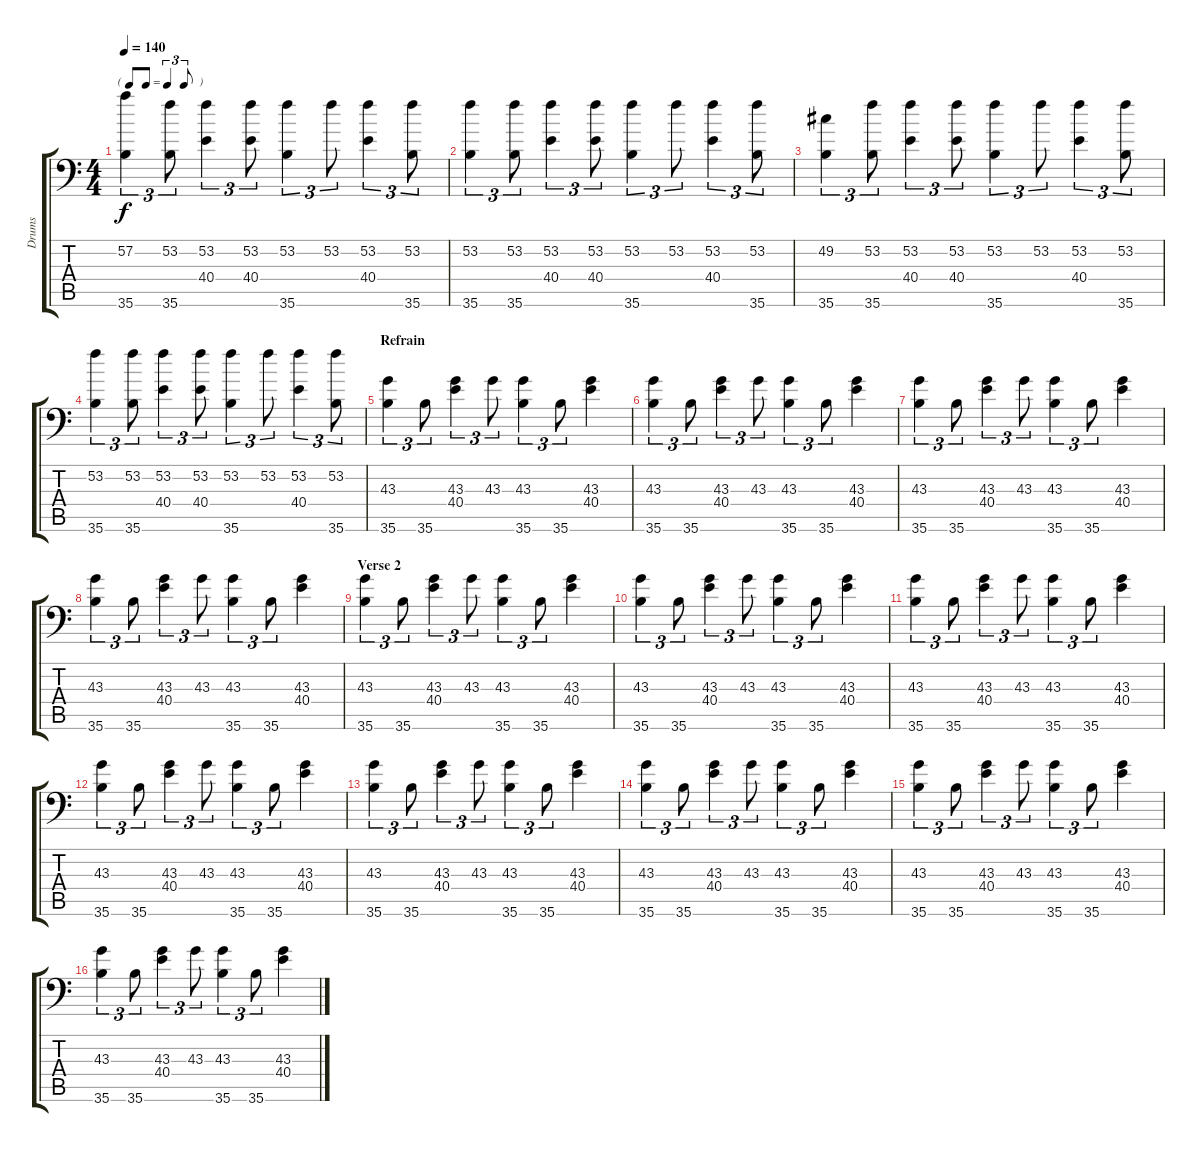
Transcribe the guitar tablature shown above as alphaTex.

\track ("Drums" "Drums") {instrument acousticgrandpiano}
\staff {score tabs}
\tuning (C-1 C-1 C-1 C-1 C-1 C-1) {hide}
\ts (4 4)
\tf triplet8th
\tempo 140
\clef f4
\ks c
(57.2 35.6).4{tu (3 2) dy f} (53.2 35.6).8{tu (3 2)} (53.2 40.4).4{tu (3 2)} (53.2 40.4).8{tu (3 2)} (53.2 35.6).4{tu (3 2)} 53.2.8{tu (3 2)} (53.2 40.4).4{tu (3 2)} (53.2 35.6).8{tu (3 2)} |
(53.2 35.6).4{tu (3 2)} (53.2 35.6).8{tu (3 2)} (53.2 40.4).4{tu (3 2)} (53.2 40.4).8{tu (3 2)} (53.2 35.6).4{tu (3 2)} 53.2.8{tu (3 2)} (53.2 40.4).4{tu (3 2)} (53.2 35.6).8{tu (3 2)} |
(49.2 35.6).4{tu (3 2)} (53.2 35.6).8{tu (3 2)} (53.2 40.4).4{tu (3 2)} (53.2 40.4).8{tu (3 2)} (53.2 35.6).4{tu (3 2)} 53.2.8{tu (3 2)} (53.2 40.4).4{tu (3 2)} (53.2 35.6).8{tu (3 2)} |
(53.2 35.6).4{tu (3 2)} (53.2 35.6).8{tu (3 2)} (53.2 40.4).4{tu (3 2)} (53.2 40.4).8{tu (3 2)} (53.2 35.6).4{tu (3 2)} 53.2.8{tu (3 2)} (53.2 40.4).4{tu (3 2)} (53.2 35.6).8{tu (3 2)} |
\section ("" "Refrain")
(43.3 35.6).4{tu (3 2)} 35.6.8{tu (3 2)} (43.3 40.4).4{tu (3 2)} 43.3.8{tu (3 2)} (43.3 35.6).4{tu (3 2)} 35.6.8{tu (3 2)} (43.3 40.4).4 |
(43.3 35.6).4{tu (3 2)} 35.6.8{tu (3 2)} (43.3 40.4).4{tu (3 2)} 43.3.8{tu (3 2)} (43.3 35.6).4{tu (3 2)} 35.6.8{tu (3 2)} (43.3 40.4).4 |
(43.3 35.6).4{tu (3 2)} 35.6.8{tu (3 2)} (43.3 40.4).4{tu (3 2)} 43.3.8{tu (3 2)} (43.3 35.6).4{tu (3 2)} 35.6.8{tu (3 2)} (43.3 40.4).4 |
(43.3 35.6).4{tu (3 2)} 35.6.8{tu (3 2)} (43.3 40.4).4{tu (3 2)} 43.3.8{tu (3 2)} (43.3 35.6).4{tu (3 2)} 35.6.8{tu (3 2)} (43.3 40.4).4 |
\section ("" "Verse 2")
(43.3 35.6).4{tu (3 2)} 35.6.8{tu (3 2)} (43.3 40.4).4{tu (3 2)} 43.3.8{tu (3 2)} (43.3 35.6).4{tu (3 2)} 35.6.8{tu (3 2)} (43.3 40.4).4 |
(43.3 35.6).4{tu (3 2)} 35.6.8{tu (3 2)} (43.3 40.4).4{tu (3 2)} 43.3.8{tu (3 2)} (43.3 35.6).4{tu (3 2)} 35.6.8{tu (3 2)} (43.3 40.4).4 |
(43.3 35.6).4{tu (3 2)} 35.6.8{tu (3 2)} (43.3 40.4).4{tu (3 2)} 43.3.8{tu (3 2)} (43.3 35.6).4{tu (3 2)} 35.6.8{tu (3 2)} (43.3 40.4).4 |
(43.3 35.6).4{tu (3 2)} 35.6.8{tu (3 2)} (43.3 40.4).4{tu (3 2)} 43.3.8{tu (3 2)} (43.3 35.6).4{tu (3 2)} 35.6.8{tu (3 2)} (43.3 40.4).4 |
(43.3 35.6).4{tu (3 2)} 35.6.8{tu (3 2)} (43.3 40.4).4{tu (3 2)} 43.3.8{tu (3 2)} (43.3 35.6).4{tu (3 2)} 35.6.8{tu (3 2)} (43.3 40.4).4 |
(43.3 35.6).4{tu (3 2)} 35.6.8{tu (3 2)} (43.3 40.4).4{tu (3 2)} 43.3.8{tu (3 2)} (43.3 35.6).4{tu (3 2)} 35.6.8{tu (3 2)} (43.3 40.4).4 |
(43.3 35.6).4{tu (3 2)} 35.6.8{tu (3 2)} (43.3 40.4).4{tu (3 2)} 43.3.8{tu (3 2)} (43.3 35.6).4{tu (3 2)} 35.6.8{tu (3 2)} (43.3 40.4).4 |
(43.3 35.6).4{tu (3 2)} 35.6.8{tu (3 2)} (43.3 40.4).4{tu (3 2)} 43.3.8{tu (3 2)} (43.3 35.6).4{tu (3 2)} 35.6.8{tu (3 2)} (43.3 40.4).4
